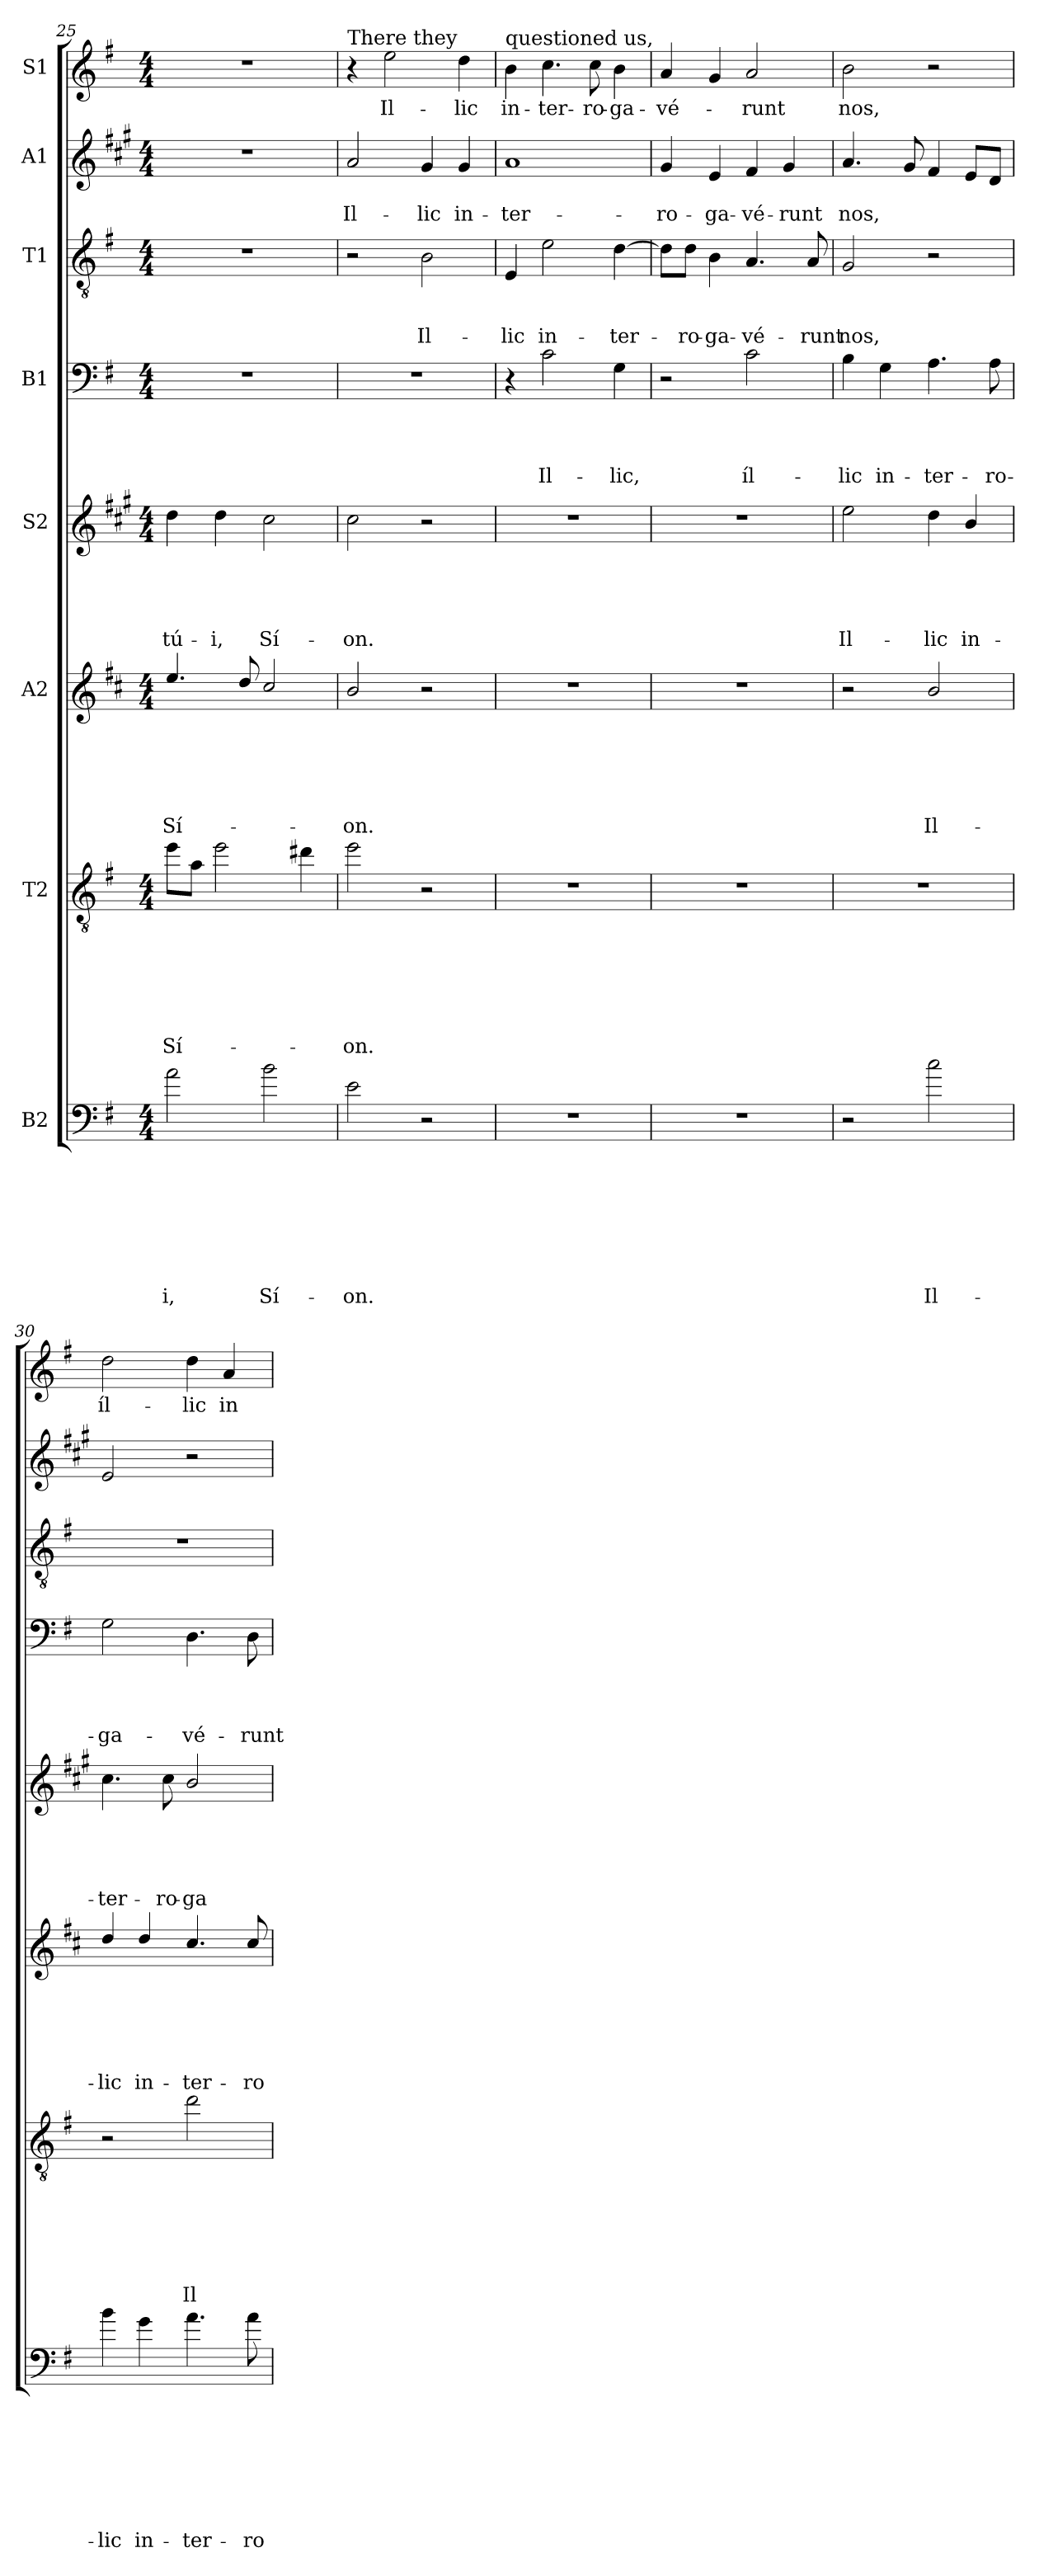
**kern	**text	**text	**text	**text	**text	**text	**text	**text	**kern	**text	**text	**text	**text	**text	**text	**text	**kern	**text	**text	**text	**text	**text	**text	**kern	**text	**text	**text	**text	**text	**kern	**text	**text	**text	**text	**kern	**text	**text	**text	**kern	**text	**text	**kern	**text
*part8	*part8	*part8	*part8	*part8	*part8	*part8	*part8	*part8	*part7	*part7	*part7	*part7	*part7	*part7	*part7	*part7	*part6	*part6	*part6	*part6	*part6	*part6	*part6	*part5	*part5	*part5	*part5	*part5	*part5	*part4	*part4	*part4	*part4	*part4	*part3	*part3	*part3	*part3	*part2	*part2	*part2	*part1	*part1
*staff8	*staff8	*staff8	*staff8	*staff8	*staff8	*staff8	*staff8	*staff8	*staff7	*staff7	*staff7	*staff7	*staff7	*staff7	*staff7	*staff7	*staff6	*staff6	*staff6	*staff6	*staff6	*staff6	*staff6	*staff5	*staff5	*staff5	*staff5	*staff5	*staff5	*staff4	*staff4	*staff4	*staff4	*staff4	*staff3	*staff3	*staff3	*staff3	*staff2	*staff2	*staff2	*staff1	*staff1
*I"B2	*	*	*	*	*	*	*	*	*I"T2	*	*	*	*	*	*	*	*I"A2	*	*	*	*	*	*	*I"S2	*	*	*	*	*	*I"B1	*	*	*	*	*I"T1	*	*	*	*I"A1	*	*	*I"S1	*
*clefF4	*	*	*	*	*	*	*	*	*clefGv2	*	*	*	*	*	*	*	*clefG2	*	*	*	*	*	*	*clefG2	*	*	*	*	*	*clefF4	*	*	*	*	*clefGv2	*	*	*	*clefG2	*	*	*clefG2	*
*ITrd7c12	*	*	*	*	*	*	*	*	*ITrd8c14	*	*	*	*	*	*	*	*ITrd4c7	*	*	*	*	*	*	*ITrd1c2	*	*	*	*	*	*	*	*	*	*	*	*	*	*	*ITrd1c2	*	*	*	*
*k[f#]	*	*	*	*	*	*	*	*	*k[f#]	*	*	*	*	*	*	*	*k[f#]	*	*	*	*	*	*	*k[f#]	*	*	*	*	*	*k[f#]	*	*	*	*	*k[f#]	*	*	*	*k[f#]	*	*	*k[f#]	*
*G:	*	*	*	*	*	*	*	*	*G:	*	*	*	*	*	*	*	*G:	*	*	*	*	*	*	*G:	*	*	*	*	*	*G:	*	*	*	*	*G:	*	*	*	*G:	*	*	*G:	*
*M4/4	*	*	*	*	*	*	*	*	*M4/4	*	*	*	*	*	*	*	*M4/4	*	*	*	*	*	*	*M4/4	*	*	*	*	*	*M4/4	*	*	*	*	*M4/4	*	*	*	*M4/4	*	*	*M4/4	*
=25	=25	=25	=25	=25	=25	=25	=25	=25	=25	=25	=25	=25	=25	=25	=25	=25	=25	=25	=25	=25	=25	=25	=25	=25	=25	=25	=25	=25	=25	=25	=25	=25	=25	=25	=25	=25	=25	=25	=25	=25	=25	=25	=25
!	!	!	!	!	!	!	!	!LO:LY:b	!	!	!	!	!	!	!	!LO:LY:b	!	!	!	!	!	!	!LO:LY:b	!	!	!	!	!	!LO:LY:b	!	!	!	!	!	!	!	!	!	!	!	!	!	!
2A\	.	.	.	.	.	.	.	-i,	8e\L	.	.	.	.	.	.	Sí-	4.a/	.	.	.	.	.	Sí-	4cc\	.	.	.	.	tú-	1r	.	.	.	.	1r	.	.	.	1r	.	.	1r	.
.	.	.	.	.	.	.	.	.	8A\J	.	.	.	.	.	.	.	.	.	.	.	.	.	.	.	.	.	.	.	.	.	.	.	.	.	.	.	.	.	.	.	.	.	.
!	!	!	!	!	!	!	!	!	!	!	!	!	!	!	!	!	!	!	!	!	!	!	!	!	!	!	!	!	!LO:LY:b	!	!	!	!	!	!	!	!	!	!	!	!	!	!
.	.	.	.	.	.	.	.	.	2e\	.	.	.	.	.	.	.	.	.	.	.	.	.	.	4cc\	.	.	.	.	-i,	.	.	.	.	.	.	.	.	.	.	.	.	.	.
.	.	.	.	.	.	.	.	.	.	.	.	.	.	.	.	.	8g/	.	.	.	.	.	.	.	.	.	.	.	.	.	.	.	.	.	.	.	.	.	.	.	.	.	.
!	!	!	!	!	!	!	!	!LO:LY:b	!	!	!	!	!	!	!	!	!	!	!	!	!	!	!	!	!	!	!	!	!LO:LY:b	!	!	!	!	!	!	!	!	!	!	!	!	!	!
2B\	.	.	.	.	.	.	.	Sí-	.	.	.	.	.	.	.	.	2f#/	.	.	.	.	.	.	2b\	.	.	.	.	Sí-	.	.	.	.	.	.	.	.	.	.	.	.	.	.
.	.	.	.	.	.	.	.	.	4d#X\	.	.	.	.	.	.	.	.	.	.	.	.	.	.	.	.	.	.	.	.	.	.	.	.	.	.	.	.	.	.	.	.	.	.
=26	=26	=26	=26	=26	=26	=26	=26	=26	=26	=26	=26	=26	=26	=26	=26	=26	=26	=26	=26	=26	=26	=26	=26	=26	=26	=26	=26	=26	=26	=26	=26	=26	=26	=26	=26	=26	=26	=26	=26	=26	=26	=26	=26
!	!	!	!	!	!	!	!	!	!	!	!	!	!	!	!	!	!	!	!	!	!	!	!	!	!	!	!	!	!	!	!	!	!	!	!	!	!	!	!	!	!	!LO:TX:a:t=There they	!
!	!	!	!	!	!	!	!	!LO:LY:b	!	!	!	!	!	!	!	!LO:LY:b	!	!	!	!	!	!	!LO:LY:b	!	!	!	!	!	!LO:LY:b	!	!	!	!	!	!	!	!	!	!	!	!LO:LY:b	!	!
2E\	.	.	.	.	.	.	.	-on.	2e\	.	.	.	.	.	.	-on.	2e/	.	.	.	.	.	-on.	2b\	.	.	.	.	-on.	1r	.	.	.	.	2r	.	.	.	2g/	.	Il-	4r	.
!	!	!	!	!	!	!	!	!	!	!	!	!	!	!	!	!	!	!	!	!	!	!	!	!	!	!	!	!	!	!	!	!	!	!	!	!	!	!	!	!	!	!	!LO:LY:b
.	.	.	.	.	.	.	.	.	.	.	.	.	.	.	.	.	.	.	.	.	.	.	.	.	.	.	.	.	.	.	.	.	.	.	.	.	.	.	.	.	.	2ee\	Il-
!	!	!	!	!	!	!	!	!	!	!	!	!	!	!	!	!	!	!	!	!	!	!	!	!	!	!	!	!	!	!	!	!	!	!	!	!	!	!LO:LY:b	!	!	!LO:LY:b	!	!
2r	.	.	.	.	.	.	.	.	2r	.	.	.	.	.	.	.	2r	.	.	.	.	.	.	2r	.	.	.	.	.	.	.	.	.	.	2B\	.	.	Il-	4f#/	.	-lic	.	.
!	!	!	!	!	!	!	!	!	!	!	!	!	!	!	!	!	!	!	!	!	!	!	!	!	!	!	!	!	!	!	!	!	!	!	!	!	!	!	!	!	!LO:LY:b	!	!LO:LY:b
.	.	.	.	.	.	.	.	.	.	.	.	.	.	.	.	.	.	.	.	.	.	.	.	.	.	.	.	.	.	.	.	.	.	.	.	.	.	.	4f#/	.	in-	4dd\	-lic
!!LO:PB:g=z
=27	=27	=27	=27	=27	=27	=27	=27	=27	=27	=27	=27	=27	=27	=27	=27	=27	=27	=27	=27	=27	=27	=27	=27	=27	=27	=27	=27	=27	=27	=27	=27	=27	=27	=27	=27	=27	=27	=27	=27	=27	=27	=27	=27
!	!	!	!	!	!	!	!	!	!	!	!	!	!	!	!	!	!	!	!	!	!	!	!	!	!	!	!	!	!	!	!	!	!	!	!	!	!	!	!	!	!	!LO:TX:a:t=questioned us,	!
!	!	!	!	!	!	!	!	!	!	!	!	!	!	!	!	!	!	!	!	!	!	!	!	!	!	!	!	!	!	!	!	!	!	!	!	!	!	!LO:LY:b	!	!	!LO:LY:b	!	!LO:LY:b
1r	.	.	.	.	.	.	.	.	1r	.	.	.	.	.	.	.	1r	.	.	.	.	.	.	1r	.	.	.	.	.	4r	.	.	.	.	4E/	.	.	-lic	1g	.	-ter-	4b\	in-
!	!	!	!	!	!	!	!	!	!	!	!	!	!	!	!	!	!	!	!	!	!	!	!	!	!	!	!	!	!	!	!	!	!	!LO:LY:b	!	!	!	!LO:LY:b	!	!	!	!	!LO:LY:b
.	.	.	.	.	.	.	.	.	.	.	.	.	.	.	.	.	.	.	.	.	.	.	.	.	.	.	.	.	.	2c\	.	.	.	Il-	2e\	.	.	in-	.	.	.	4.cc\	-ter-
!	!	!	!	!	!	!	!	!	!	!	!	!	!	!	!	!	!	!	!	!	!	!	!	!	!	!	!	!	!	!	!	!	!	!	!	!	!	!	!	!	!	!	!LO:LY:b
.	.	.	.	.	.	.	.	.	.	.	.	.	.	.	.	.	.	.	.	.	.	.	.	.	.	.	.	.	.	.	.	.	.	.	.	.	.	.	.	.	.	8cc\	-ro-
!	!	!	!	!	!	!	!	!	!	!	!	!	!	!	!	!	!	!	!	!	!	!	!	!	!	!	!	!	!	!	!	!	!	!LO:LY:b	!	!	!	!LO:LY:b	!	!	!	!	!LO:LY:b
.	.	.	.	.	.	.	.	.	.	.	.	.	.	.	.	.	.	.	.	.	.	.	.	.	.	.	.	.	.	4G\	.	.	.	-lic,	[4d\	.	.	-ter-	.	.	.	4b\	-ga-
=28	=28	=28	=28	=28	=28	=28	=28	=28	=28	=28	=28	=28	=28	=28	=28	=28	=28	=28	=28	=28	=28	=28	=28	=28	=28	=28	=28	=28	=28	=28	=28	=28	=28	=28	=28	=28	=28	=28	=28	=28	=28	=28	=28
!	!	!	!	!	!	!	!	!	!	!	!	!	!	!	!	!	!	!	!	!	!	!	!	!	!	!	!	!	!	!	!	!	!	!	!	!	!	!	!	!	!LO:LY:b	!	!LO:LY:b
1r	.	.	.	.	.	.	.	.	1r	.	.	.	.	.	.	.	1r	.	.	.	.	.	.	1r	.	.	.	.	.	2r	.	.	.	.	8d\L]	.	.	.	4f#/	.	-ro-	4a/	-vé-
!	!	!	!	!	!	!	!	!	!	!	!	!	!	!	!	!	!	!	!	!	!	!	!	!	!	!	!	!	!	!	!	!	!	!	!	!	!	!LO:LY:b	!	!	!	!	!
.	.	.	.	.	.	.	.	.	.	.	.	.	.	.	.	.	.	.	.	.	.	.	.	.	.	.	.	.	.	.	.	.	.	.	8d\J	.	.	-ro-	.	.	.	.	.
!	!	!	!	!	!	!	!	!	!	!	!	!	!	!	!	!	!	!	!	!	!	!	!	!	!	!	!	!	!	!	!	!	!	!	!	!	!	!LO:LY:b	!	!	!LO:LY:b	!	!
.	.	.	.	.	.	.	.	.	.	.	.	.	.	.	.	.	.	.	.	.	.	.	.	.	.	.	.	.	.	.	.	.	.	.	4B\	.	.	-ga-	4d/	.	-ga-	4g/	.
!	!	!	!	!	!	!	!	!	!	!	!	!	!	!	!	!	!	!	!	!	!	!	!	!	!	!	!	!	!	!	!	!	!	!LO:LY:b	!	!	!	!LO:LY:b	!	!	!LO:LY:b	!	!LO:LY:b
.	.	.	.	.	.	.	.	.	.	.	.	.	.	.	.	.	.	.	.	.	.	.	.	.	.	.	.	.	.	2c\	.	.	.	íl-	4.A/	.	.	-vé-	4e/	.	-vé-	2a/	-runt
!	!	!	!	!	!	!	!	!	!	!	!	!	!	!	!	!	!	!	!	!	!	!	!	!	!	!	!	!	!	!	!	!	!	!	!	!	!	!	!	!	!LO:LY:b	!	!
.	.	.	.	.	.	.	.	.	.	.	.	.	.	.	.	.	.	.	.	.	.	.	.	.	.	.	.	.	.	.	.	.	.	.	.	.	.	.	4f#/	.	-runt	.	.
!	!	!	!	!	!	!	!	!	!	!	!	!	!	!	!	!	!	!	!	!	!	!	!	!	!	!	!	!	!	!	!	!	!	!	!	!	!	!LO:LY:b	!	!	!	!	!
.	.	.	.	.	.	.	.	.	.	.	.	.	.	.	.	.	.	.	.	.	.	.	.	.	.	.	.	.	.	.	.	.	.	.	8A/	.	.	-runt	.	.	.	.	.
=29	=29	=29	=29	=29	=29	=29	=29	=29	=29	=29	=29	=29	=29	=29	=29	=29	=29	=29	=29	=29	=29	=29	=29	=29	=29	=29	=29	=29	=29	=29	=29	=29	=29	=29	=29	=29	=29	=29	=29	=29	=29	=29	=29
!	!	!	!	!	!	!	!	!	!	!	!	!	!	!	!	!	!	!	!	!	!	!	!	!	!	!	!	!	!LO:LY:b	!	!	!	!	!LO:LY:b	!	!	!	!LO:LY:b	!	!	!LO:LY:b	!	!LO:LY:b
2r	.	.	.	.	.	.	.	.	1r	.	.	.	.	.	.	.	2r	.	.	.	.	.	.	2dd\	.	.	.	.	Il-	4B\	.	.	.	-lic	2G/	.	.	nos,	4.g/	.	nos,	2b\	nos,
!	!	!	!	!	!	!	!	!	!	!	!	!	!	!	!	!	!	!	!	!	!	!	!	!	!	!	!	!	!	!	!	!	!	!LO:LY:b	!	!	!	!	!	!	!	!	!
.	.	.	.	.	.	.	.	.	.	.	.	.	.	.	.	.	.	.	.	.	.	.	.	.	.	.	.	.	.	4G\	.	.	.	in-	.	.	.	.	.	.	.	.	.
.	.	.	.	.	.	.	.	.	.	.	.	.	.	.	.	.	.	.	.	.	.	.	.	.	.	.	.	.	.	.	.	.	.	.	.	.	.	.	8f#/	.	.	.	.
!	!	!	!	!	!	!	!	!LO:LY:b	!	!	!	!	!	!	!	!	!	!	!	!	!	!	!LO:LY:b	!	!	!	!	!	!LO:LY:b	!	!	!	!	!LO:LY:b	!	!	!	!	!	!	!	!	!
2c\	.	.	.	.	.	.	.	Il-	.	.	.	.	.	.	.	.	2e/	.	.	.	.	.	Il-	4cc\	.	.	.	.	-lic	4.A\	.	.	.	-ter-	2r	.	.	.	4e/	.	.	2r	.
!	!	!	!	!	!	!	!	!	!	!	!	!	!	!	!	!	!	!	!	!	!	!	!	!	!	!	!	!	!LO:LY:b	!	!	!	!	!	!	!	!	!	!	!	!	!	!
.	.	.	.	.	.	.	.	.	.	.	.	.	.	.	.	.	.	.	.	.	.	.	.	4a/	.	.	.	.	in-	.	.	.	.	.	.	.	.	.	8d/L	.	.	.	.
!	!	!	!	!	!	!	!	!	!	!	!	!	!	!	!	!	!	!	!	!	!	!	!	!	!	!	!	!	!	!	!	!	!	!LO:LY:b	!	!	!	!	!	!	!	!	!
.	.	.	.	.	.	.	.	.	.	.	.	.	.	.	.	.	.	.	.	.	.	.	.	.	.	.	.	.	.	8A\	.	.	.	-ro-	.	.	.	.	8c/J	.	.	.	.
=30	=30	=30	=30	=30	=30	=30	=30	=30	=30	=30	=30	=30	=30	=30	=30	=30	=30	=30	=30	=30	=30	=30	=30	=30	=30	=30	=30	=30	=30	=30	=30	=30	=30	=30	=30	=30	=30	=30	=30	=30	=30	=30	=30
!	!	!	!	!	!	!	!	!LO:LY:b	!	!	!	!	!	!	!	!	!	!	!	!	!	!	!LO:LY:b	!	!	!	!	!	!LO:LY:b	!	!	!	!	!LO:LY:b	!	!	!	!	!	!	!	!	!LO:LY:b
4B\	.	.	.	.	.	.	.	-lic	2r	.	.	.	.	.	.	.	4g/	.	.	.	.	.	-lic	4.b\	.	.	.	.	-ter-	2G\	.	.	.	-ga-	1r	.	.	.	2d/	.	.	2dd\	íl-
!	!	!	!	!	!	!	!	!LO:LY:b	!	!	!	!	!	!	!	!	!	!	!	!	!	!	!LO:LY:b	!	!	!	!	!	!	!	!	!	!	!	!	!	!	!	!	!	!	!	!
4G\	.	.	.	.	.	.	.	in-	.	.	.	.	.	.	.	.	4g/	.	.	.	.	.	in-	.	.	.	.	.	.	.	.	.	.	.	.	.	.	.	.	.	.	.	.
!	!	!	!	!	!	!	!	!	!	!	!	!	!	!	!	!	!	!	!	!	!	!	!	!	!	!	!	!	!LO:LY:b	!	!	!	!	!	!	!	!	!	!	!	!	!	!
.	.	.	.	.	.	.	.	.	.	.	.	.	.	.	.	.	.	.	.	.	.	.	.	8b\	.	.	.	.	-ro-	.	.	.	.	.	.	.	.	.	.	.	.	.	.
!	!	!	!	!	!	!	!	!LO:LY:b	!	!	!	!	!	!	!	!LO:LY:b	!	!	!	!	!	!	!LO:LY:b	!	!	!	!	!	!LO:LY:b	!	!	!	!	!LO:LY:b	!	!	!	!	!	!	!	!	!LO:LY:b
4.A\	.	.	.	.	.	.	.	-ter-	2d\	.	.	.	.	.	.	Il-	4.f#/	.	.	.	.	.	-ter-	2a/	.	.	.	.	-ga-	4.D\	.	.	.	-vé-	.	.	.	.	2r	.	.	4dd\	-lic
!	!	!	!	!	!	!	!	!	!	!	!	!	!	!	!	!	!	!	!	!	!	!	!	!	!	!	!	!	!	!	!	!	!	!	!	!	!	!	!	!	!	!	!LO:LY:b
.	.	.	.	.	.	.	.	.	.	.	.	.	.	.	.	.	.	.	.	.	.	.	.	.	.	.	.	.	.	.	.	.	.	.	.	.	.	.	.	.	.	4a/	in-
!	!	!	!	!	!	!	!	!LO:LY:b	!	!	!	!	!	!	!	!	!	!	!	!	!	!	!LO:LY:b	!	!	!	!	!	!	!	!	!	!	!LO:LY:b	!	!	!	!	!	!	!	!	!
8A\	.	.	.	.	.	.	.	-ro-	.	.	.	.	.	.	.	.	8f#/	.	.	.	.	.	-ro-	.	.	.	.	.	.	8D\	.	.	.	-runt	.	.	.	.	.	.	.	.	.
=	=	=	=	=	=	=	=	=	=	=	=	=	=	=	=	=	=	=	=	=	=	=	=	=	=	=	=	=	=	=	=	=	=	=	=	=	=	=	=	=	=	=	=
*-	*-	*-	*-	*-	*-	*-	*-	*-	*-	*-	*-	*-	*-	*-	*-	*-	*-	*-	*-	*-	*-	*-	*-	*-	*-	*-	*-	*-	*-	*-	*-	*-	*-	*-	*-	*-	*-	*-	*-	*-	*-	*-	*-
